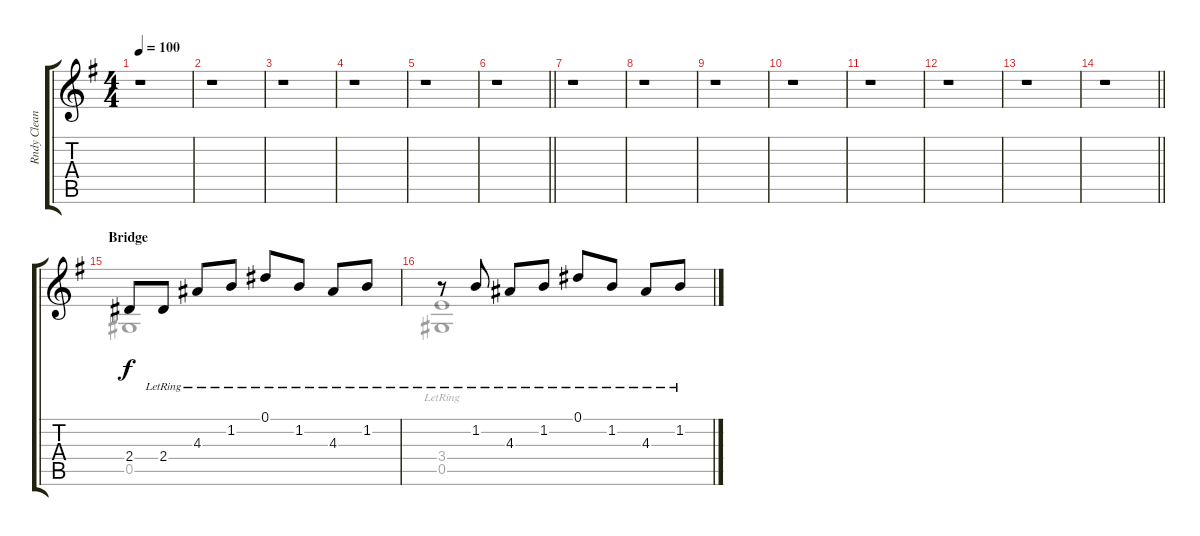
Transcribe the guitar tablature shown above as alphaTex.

\track ("Rndy Cleaner Tone" "Rndy Clean") {instrument electricguitarclean}
\staff {score tabs}
\tuning (Eb4 Bb3 Gb3 Db3 Ab2 Eb2) {hide}
\voice
\ts (4 4)
\tempo 100
\clef g2
\ks g
r.1{dy f} |
r.1 |
r.1 |
r.1 |
r.1 |
\barLineRight lightlight
r.1 |
r.1 |
r.1 |
r.1 |
r.1 |
r.1 |
r.1 |
r.1 |
\barLineRight lightlight
r.1 |
\section ("" "Bridge")
2.4.8 2.4{lr}.8 4.3{lr}.8 1.2{lr}.8 0.1{lr}.8 1.2{lr}.8 4.3{lr}.8 1.2{lr}.8 |
r.8 1.2{lr}.8 4.3{lr}.8 1.2{lr}.8 0.1{lr}.8 1.2{lr}.8 4.3{lr}.8 1.2{lr}.8
\voice
\clef g2
\ottava regular
\simile none
\ks g
|
|
|
|
|
\barLineRight lightlight
|
|
|
|
|
|
|
|
\barLineRight lightlight
|
0.5.1 |
(3.4{lr} 0.5{lr}).1
